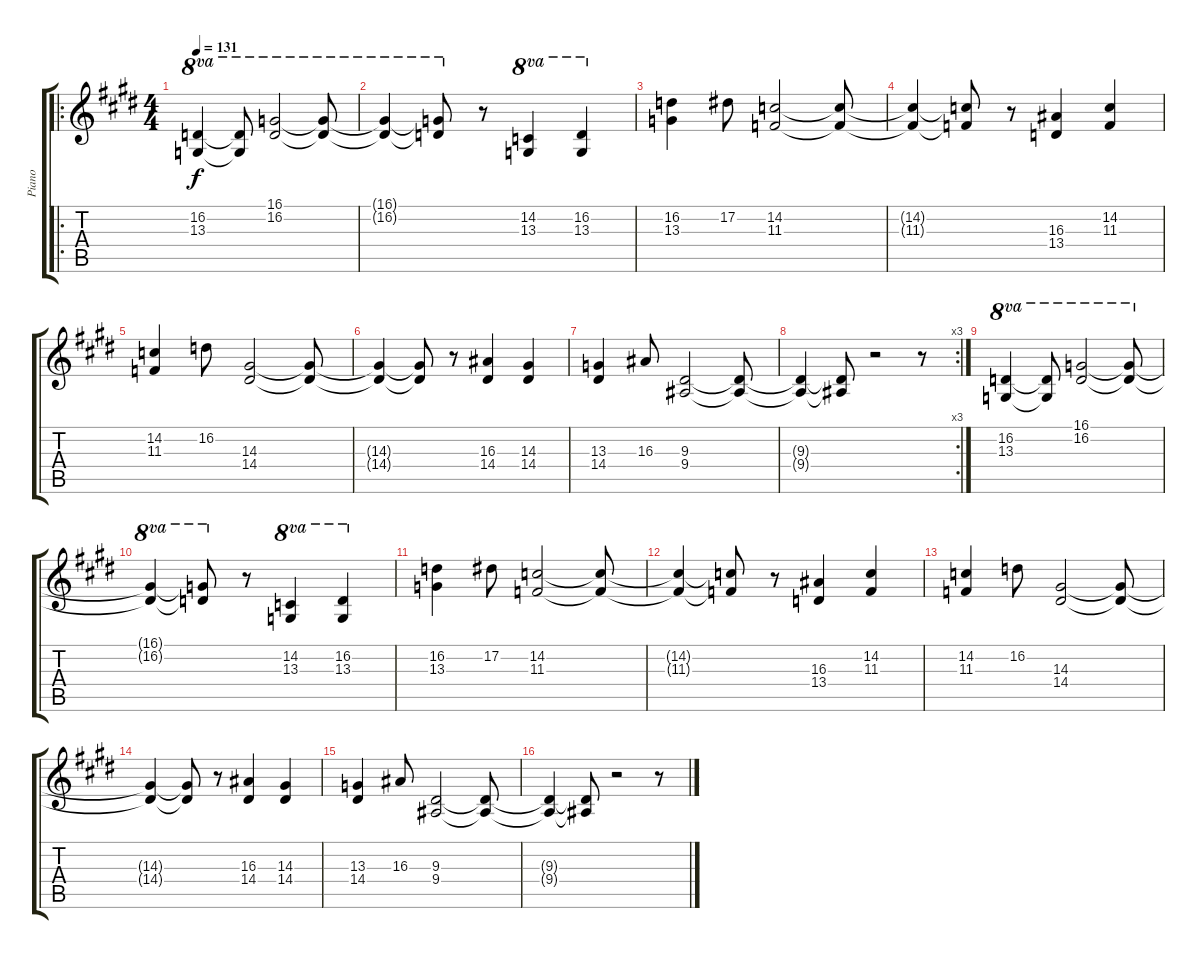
\track ("Piano" "Piano") {instrument acousticgrandpiano}
\staff {score tabs}
\tuning (Eb4 Bb3 Gb3 Db3 Ab2 Eb2) {hide}
\ro
\ts (4 4)
\tempo 131
\clef g2
\ks e
(16.2 13.3).4{ot 8va dy f} (16.2{t} 13.3{t}).8{ot 8va} (16.1 16.2).2{ot 8va} (16.1{t} 16.2{t}).8{ot 8va} |
\ks c#minor
(16.1{t} 16.2{t}).4{ot 8va} (16.1{t} 16.2{t}).8{ot 8va} r.8 (14.2 13.3).4{ot 8va} (16.2 13.3).4{ot 8va} |
\ks e
(16.2 13.3).4 17.2.8 (14.2 11.3).2 (14.2{t} 11.3{t}).8 |
\ks c#minor
(14.2{t} 11.3{t}).4 (14.2{t} 11.3{t}).8 r.8 (16.3 13.4).4 (14.2 11.3).4 |
\ks e
(14.2 11.3).4 16.2.8 (14.3 14.4).2 (14.3{t} 14.4{t}).8 |
\ks c#minor
(14.3{t} 14.4{t}).4 (14.3{t} 14.4{t}).8 r.8 (16.3 14.4).4 (14.3 14.4).4 |
\ks e
(13.3 14.4).4 16.3.8 (9.3 9.4).2 (9.3{t} 9.4{t}).8 |
\rc 3
\ks c#minor
(9.3{t} 9.4{t}).4 (9.3{t} 9.4{t}).8 r.2 r.8 |
\ks e
(16.2 13.3).4{ot 8va} (16.2{t} 13.3{t}).8{ot 8va} (16.1 16.2).2{ot 8va} (16.1{t} 16.2{t}).8{ot 8va} |
\ks c#minor
(16.1{t} 16.2{t}).4{ot 8va} (16.1{t} 16.2{t}).8{ot 8va} r.8 (14.2 13.3).4{ot 8va} (16.2 13.3).4{ot 8va} |
(16.2 13.3).4 17.2.8 (14.2 11.3).2 (14.2{t} 11.3{t}).8 |
(14.2{t} 11.3{t}).4 (14.2{t} 11.3{t}).8 r.8 (16.3 13.4).4 (14.2 11.3).4 |
\ks e
(14.2 11.3).4 16.2.8 (14.3 14.4).2 (14.3{t} 14.4{t}).8 |
\ks c#minor
(14.3{t} 14.4{t}).4 (14.3{t} 14.4{t}).8 r.8 (16.3 14.4).4 (14.3 14.4).4 |
(13.3 14.4).4 16.3.8 (9.3 9.4).2 (9.3{t} 9.4{t}).8 |
(9.3{t} 9.4{t}).4 (9.3{t} 9.4{t}).8 r.2 r.8
